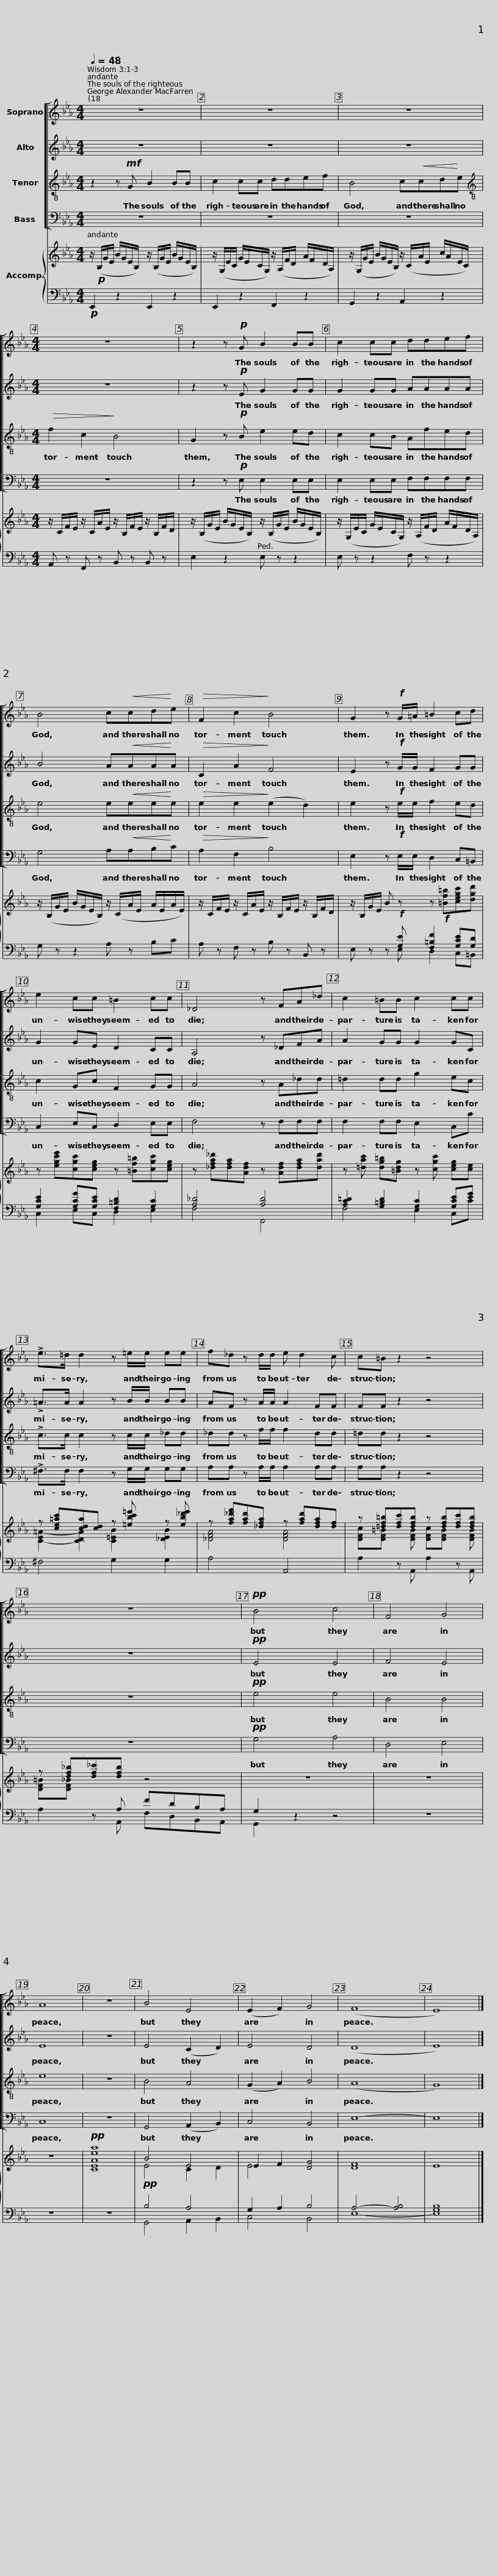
X:1
%%score [ 1 2 3 4 ] { ( 5 8 ) | ( 6 7 ) }
L:1/8
Q:1/4=48
M:4/4
I:linebreak $
K:Eb
V:1 treble
V:2 treble
V:3 treble-8
V:4 bass
V:5 treble
V:8 treble
V:6 bass
V:7 bass
V:1
 z8 | z8 |$ z8 |$[M:4/4] z8 | z2 z!p! G B2 BB |$ %5
 c2 cc ddef |$ B4 c!<(!cd!<)!e |!>(! F2 c2!>)! B4 | G2 z!f! G/=A/ =B2 cd |$ e2 cc =B2 cc | %10
 _D4 z FA_d | c2 =BB c2 cc |$ !>!e>=d d2 z =e/e/ ee | f_d z d/d/ e d2 c | c=B z2 z4 |$ %15
 z8 |!pp! B4 c4 | F4 G4 | A8 | z8 | %20
 B4 E4 | (E2 F2) G4 | (F8 | E8) |] %24
V:2
 z8 | z8 |$ z8 |$[M:4/4] z8 | z2 z!p! E G2 GG |$ %5
 G2 GG AAAA |$ B4 A!<(!AA!<)!A |!>(! C2 A2!>)! F4 | E2 z!f! G/G/ F2 GG |$ G2 GE D2 CC | %10
 A,4 z _DFA | A2 GG G2 GC |$ !>!=A>A A2 z B/B/ BB | AF z A/A/ A2 FF | FF z2 z4 |$ %15
 z8 |!pp! E4 E4 | F4 E4 | E8 | z8 | %20
 E4 (C2 D2) | E4 D4 | (D8 | E8) |] %24
V:3
 z2 z!mf! G B2 BB | c2 cc ddef |$ B4 c!<(!cd!<)!e |$[M:4/4][K:treble-8]!>(! f2 c2!>)! B4 | G2 z!p! B e2 ed |$ %5
 c2 cB Afed |$ e4 e!<(!ee!<)!e |!>(! e2 e2!>)! (e2 d2) | e2 z!f! e/e/ f2 ed |$ c2 Gc F2 GG | %10
 A4 z A_dd | =d2 dd g2 ec |$ !>!c>c c2 z c/c/ _dd | _dd z f/f/ f2 dd | =dd z2 z4 |$ %15
 z8 |!pp! e4 e4 | B4 B4 | e8 | z8 | %20
 B4 A4 | (G2 A2) B4 | (A8 | G8) |] %24
V:4
 z8 | z8 |$ z8 |$[M:4/4] z8 | z2 z!p! E, E,2 E,E, |$ %5
 E,2 E,E, F,F,F,F, |$ G,4 A,!<(!A,B,!<)!C |!>(! A,2 F,2!>)! B,4 | E,2 z!f! E,/E,/ D,2 C,=B,, |$ C,2 E,C, D,2 E,E, | %10
 F,4 z F,F,F, | F,2 F,F, E,2 C,C |$ !>!^F,>F, F,2 z G,/G,/ G,G, | A,A, z A,/A,/ A,2 A,A, | A,A, z2 z4 |$ %15
 z8 |!pp! G,4 A,4 | D,4 E,4 | C,8 | z8 | %20
 G,,4 (A,,2 B,,2) | C,4 B,,4 | E,8- | E,8 |] %24
V:5
 z/!p! (B,/G/E/ B/G/E/B,/) z/ (B,/G/E/ B/G/E/B,/) | z/ (G,/E/C/ G/E/C/G,/) z/ (A,/F/D/ A/F/D/A,/) |$ z/ (G,/G/E/ B/G/E/B,/) z/ (C/A/E/ c/A/E/C/) |$[M:4/4] z/ C/F/E/ z/ C/A/E/ z/ B,/F/E/ z/ B,/F/D/ | z/ (B,/G/E/ B/G/E/B,/) z/ (B,/G/E/ B/G/E/B,/) |$ %5
 z/ (G,/E/C/ G/E/C/G,/) z/ (A,/F/D/ A/F/D/A,/) |$ z/ (B,/G/E/ B/G/E/B,/) z/ (C/A/E/ A/E/A/E/) | z/ C/F/E/ z/ C/A/E/ z/ B,/F/E/ z/ B,/F/D/ | z/ B,/G/E/ B z z!f! [=Bf=b][cegc'][dgd'] |$ z [egc'e'][cgc'][ceg] z [=Bf=b][cgc'][ceg] | %10
 z [_dfa_d'][dfa][Adf] z [Adf][dfa][dad'] | z [=dac'] [dg=b][=Bdg] z [cgc'] [ceg][ce] |$ z [ce=ac'][cda][cd] z [=ebc'=e'] z [eb_d'e'] | z [fa_d'f'][fad'][_dfa] z [fad'][dfa][df] | z [=df=b][dfc'][dfb] z [dfb][dfc'][dfb] |$ %15
 z [df_b][df_c'][dfb] z4 | z8 | z8 | z8 |!pp! [Aea]8 | %20
 B4 E4 | E2 F2 [DG]4 | [DF]8 | E8 |] %24
V:6
!p! E,,2 z2 E,,2 z2 | E,,2 z2 F,,2 z2 |$ G,,2 z2 A,,2 z2 |$[M:4/4] A,, z F,, z B,, z B,, z | E,2 z2 E, z z2 |$ %5
 E, z z2 F, z z2 |$ x4 x x3 | x4 x4 | x3!f! [G,E] [F,=B,F]2 [G,CE][G,D] |$ [G,CE]2 [G,CG][G,CE] [F,=B,D]2 [G,C]2 | %10
 [A,_D]4 [A,D]4 | [A,C=D]2 [G,=B,D]2 [G,C]2 [G,CE][EG] |$[I:staff -1] [CE=A]2- [CDA]2 [C=EB]2 [_DEB]2 | [_DFA]4 [DFA]4 | [DFc][DF=B][I:staff +1] z[I:staff -1] [DFB] [DFc][DFB][I:staff +1] z[I:staff -1] [DFB] |$ %15
 [DF=B][DF_B][I:staff +1] x A, FDB,A, | G,2 x2 x4 | x8 | x8 | x8 | %20
!pp! B,4 A,4 | G,2 A,2 B,4 | A,4- [A,B,]4 | [G,B,]8 |] %24
V:7
 x8 | x8 |$ x8 |$[M:4/4] x8 | x8 |$ %5
 x8 |$ G, z z2 A, z B,C | A, z F, z B, z B,, z | E, z z E, D,2 C,=B,, |$ C,2 E,C, D,2 E,2 | %10
 F,4 F,,4 | F,4 E,2 C,C |$ ^F,4 G,2 G,2 | A,4 A,,4 | A,2 z A,, A,2 z A,, |$ %15
 A,2 z A,, F,D,B,,A,, | G,,2 z2 z4 | z8 | z8 | z8 | %20
 G,,4 A,,2 B,,2 | C,4 B,,4 | E,8- | E,8 |] %24
V:8
 x8 | x8 |$ x8 |$[M:4/4] x8 | x8 |$ %5
 x8 |$ x8 | x8 | x8 |$ x8 | %10
 x8 | x8 |$ x8 | x8 | x8 |$ %15
 x8 | x8 | x8 | x8 | [CE]8 | %20
 E4 C2 D2 | E4 x4 | x8 | x8 |] %24
